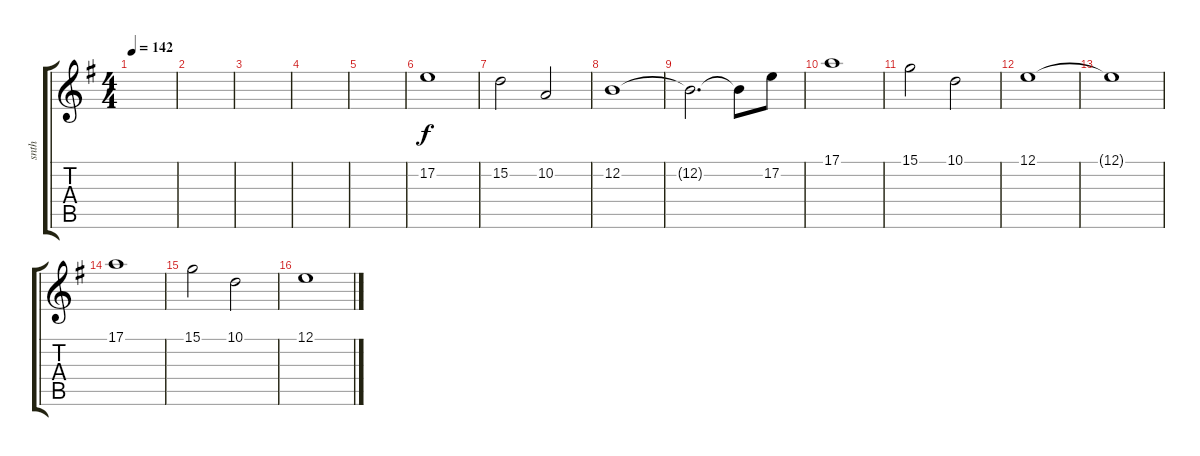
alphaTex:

\track ("snth" "snth") {instrument churchorgan}
\staff {score tabs}
\tuning (E4 B3 G3 D3 A2 E2) {hide}
\ts (4 4)
\tempo 142
\clef g2
\ks g
|
|
|
|
|
17.2.1 |
15.2.2 10.2.2 |
12.2.1 |
12.2{t}.2{d} 12.2{t}.8 17.2.8 |
17.1.1 |
15.1.2 10.1.2 |
12.1.1 |
12.1{t}.1 |
17.1.1 |
15.1.2 10.1.2 |
12.1.1
